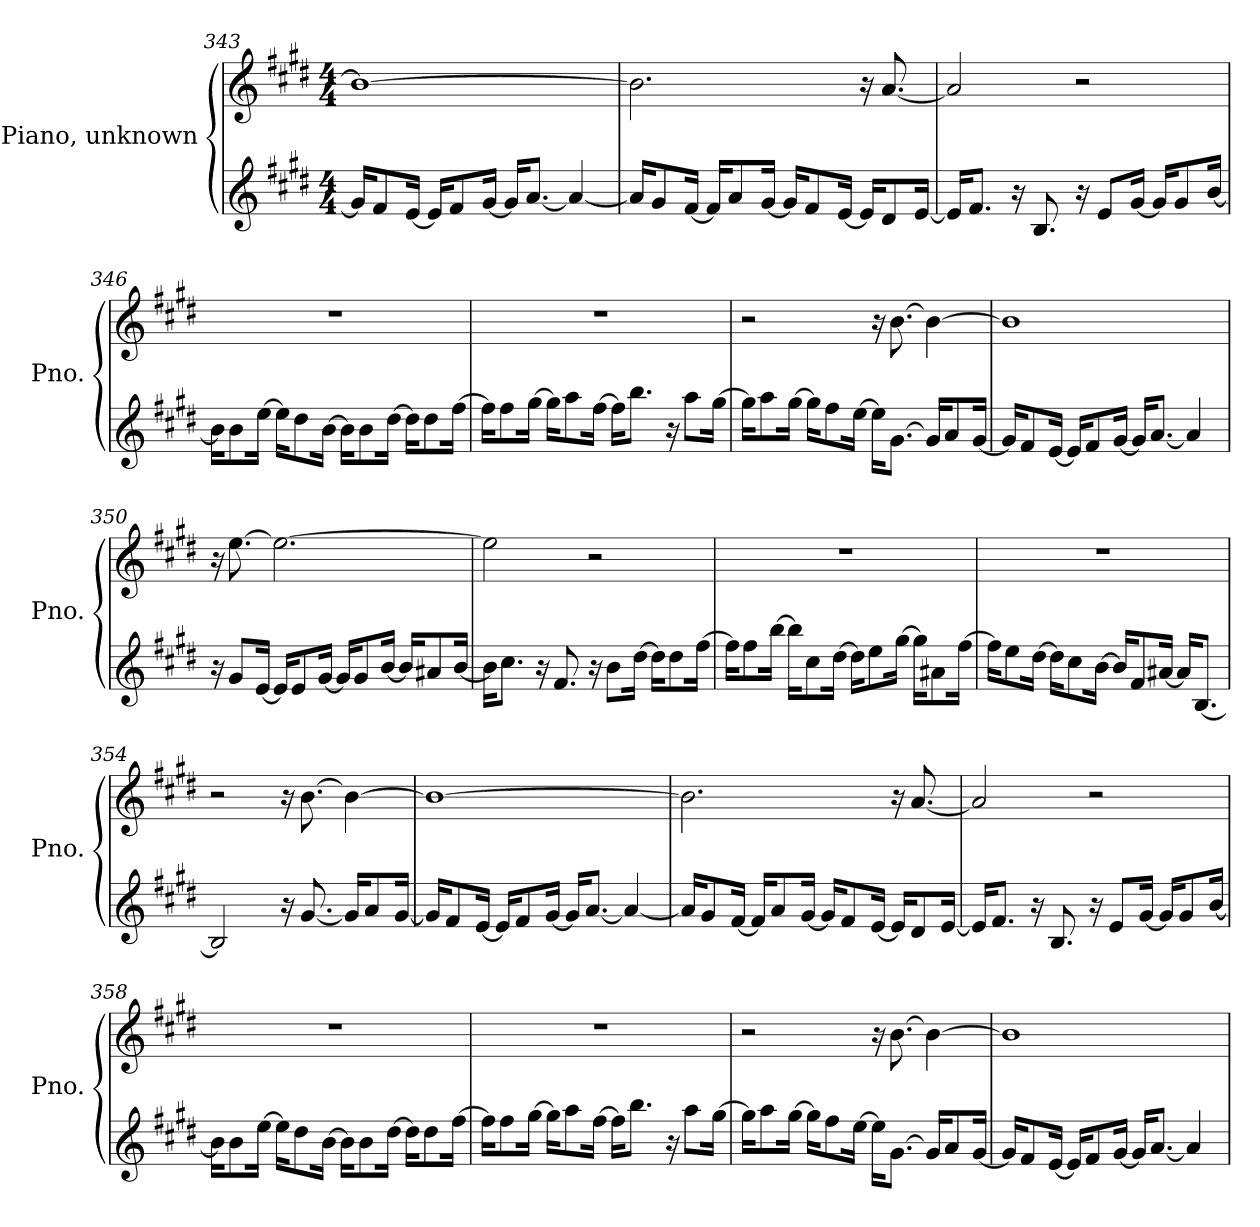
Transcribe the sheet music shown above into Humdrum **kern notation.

**kern	**kern
*part1	*part1
*staff2	*staff1
*I"Piano, unknown	*
*I'Pno.	*
*clefG2	*clefG2
*k[f#c#g#d#]	*k[f#c#g#d#]
*M4/4	*M4/4
=343	=343
16g#/KL]	1b_
8f#/	.
[16e/Jk	.
16e/KL]	.
8f#/	.
[16g#/Jk	.
16g#/KL]	.
[8.a/J	.
4a/_	.
!!LO:LB:g=z
=344	=344
16a/KL]	2.b\]
8g#/	.
[16f#/Jk	.
16f#/KL]	.
8a/	.
[16g#/Jk	.
16g#/KL]	.
8f#/	.
[16e/Jk	.
16e/KL]	16r
8d#/	[8.a/
[16e/Jk	.
=345	=345
16e/KL]	2a/]
8.f#/J	.
16r	.
8.B/	.
16r	2r
8e/L	.
[16g#/Jk	.
16g#/KL]	.
8g#/	.
[16b/Jk	.
=346	=346
16b\KL]	1r
8b\	.
[16ee\Jk	.
16ee\KL]	.
8dd#\	.
[16b\Jk	.
16b\KL]	.
8b\	.
[16dd#\Jk	.
16dd#\KL]	.
8dd#\	.
[16ff#\Jk	.
!!LO:LB:g=z
=347	=347
16ff#\KL]	1r
8ff#\	.
[16gg#\Jk	.
16gg#\KL]	.
8aa\	.
[16ff#\Jk	.
16ff#\KL]	.
8.bb\J	.
16r	.
8aa\L	.
[16gg#\Jk	.
=348	=348
16gg#\KL]	2r
8aa\	.
[16gg#\Jk	.
16gg#\KL]	.
8ff#\	.
[16ee\Jk	.
16ee\KL]	16r
[8.g#\J	[8.b\
16g#/KL]	4b\_
8a/	.
[16g#/Jk	.
=349	=349
16g#/KL]	1b]
8f#/	.
[16e/Jk	.
16e/KL]	.
8f#/	.
[16g#/Jk	.
16g#/KL]	.
[8.a/J	.
4a/]	.
!!LO:LB:g=z
=350	=350
16r	16r
8g#/L	[8.ee\
[16e/Jk	.
16e/KL]	2.ee\_
8e/	.
[16g#/Jk	.
16g#/KL]	.
8g#/	.
[16b/Jk	.
16b/KL]	.
8a#X/	.
[16b/Jk	.
=351	=351
16b\KL]	2ee\]
8.cc#\J	.
16r	.
8.f#/	.
16r	2r
8b\L	.
[16dd#\Jk	.
16dd#\KL]	.
8dd#\	.
[16ff#\Jk	.
=352	=352
16ff#\KL]	1r
8ff#\	.
[16bb\Jk	.
16bb\KL]	.
8cc#\	.
[16dd#\Jk	.
16dd#\KL]	.
8ee\	.
[16gg#\Jk	.
16gg#\KL]	.
8a#X\	.
[16ff#\Jk	.
!!LO:PB:g=z
=353	=353
16ff#\KL]	1r
8ee\	.
[16dd#\Jk	.
16dd#\KL]	.
8cc#\	.
[16b\Jk	.
16b/KL]	.
8f#/	.
[16a#X/Jk	.
16a#/KL]	.
[8.B/J	.
=354	=354
2B/]	2r
16r	16r
[8.g#/	[8.b\
16g#/KL]	4b\_
8a/	.
[16g#/Jk	.
=355	=355
16g#/KL]	1b_
8f#/	.
[16e/Jk	.
16e/KL]	.
8f#/	.
[16g#/Jk	.
16g#/KL]	.
[8.a/J	.
4a/_	.
=356	=356
16a/KL]	2.b\]
8g#/	.
[16f#/Jk	.
16f#/KL]	.
8a/	.
[16g#/Jk	.
16g#/KL]	.
8f#/	.
[16e/Jk	.
16e/KL]	16r
8d#/	[8.a/
[16e/Jk	.
!!LO:LB:g=z
=357	=357
16e/KL]	2a/]
8.f#/J	.
16r	.
8.B/	.
16r	2r
8e/L	.
[16g#/Jk	.
16g#/KL]	.
8g#/	.
[16b/Jk	.
=358	=358
16b\KL]	1r
8b\	.
[16ee\Jk	.
16ee\KL]	.
8dd#\	.
[16b\Jk	.
16b\KL]	.
8b\	.
[16dd#\Jk	.
16dd#\KL]	.
8dd#\	.
[16ff#\Jk	.
=359	=359
16ff#\KL]	1r
8ff#\	.
[16gg#\Jk	.
16gg#\KL]	.
8aa\	.
[16ff#\Jk	.
16ff#\KL]	.
8.bb\J	.
16r	.
8aa\L	.
[16gg#\Jk	.
!!LO:LB:g=z
=360	=360
16gg#\KL]	2r
8aa\	.
[16gg#\Jk	.
16gg#\KL]	.
8ff#\	.
[16ee\Jk	.
16ee\KL]	16r
[8.g#\J	[8.b\
16g#/KL]	4b\_
8a/	.
[16g#/Jk	.
=361	=361
16g#/KL]	1b]
8f#/	.
[16e/Jk	.
16e/KL]	.
8f#/	.
[16g#/Jk	.
16g#/KL]	.
[8.a/J	.
4a/]	.
=	=
*-	*-
